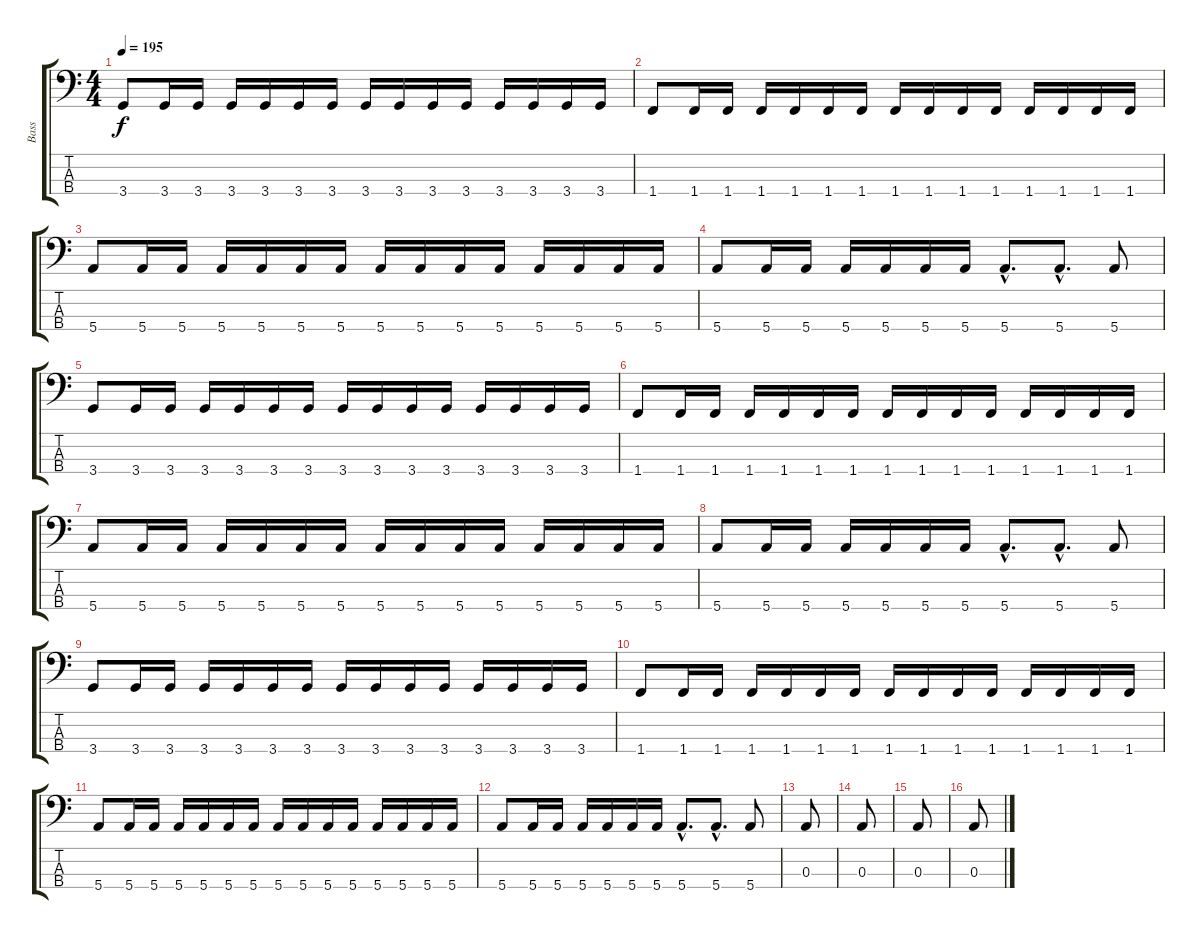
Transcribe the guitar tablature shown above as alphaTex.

\track ("Bass" "Bass") {instrument electricbasspick}
\staff {score tabs}
\tuning (G2 D2 A1 E1) {hide}
\ts (4 4)
\tempo 195
\clef f4
\ks c
3.4.8{dy f} 3.4.16 3.4.16 3.4.16 3.4.16 3.4.16 3.4.16 3.4.16 3.4.16 3.4.16 3.4.16 3.4.16 3.4.16 3.4.16 3.4.16 |
1.4.8 1.4.16 1.4.16 1.4.16 1.4.16 1.4.16 1.4.16 1.4.16 1.4.16 1.4.16 1.4.16 1.4.16 1.4.16 1.4.16 1.4.16 |
5.4.8 5.4.16 5.4.16 5.4.16 5.4.16 5.4.16 5.4.16 5.4.16 5.4.16 5.4.16 5.4.16 5.4.16 5.4.16 5.4.16 5.4.16 |
5.4.8 5.4.16 5.4.16 5.4.16 5.4.16 5.4.16 5.4.16 5.4{hac}.8{d} 5.4{hac}.8{d} 5.4.8 |
3.4.8 3.4.16 3.4.16 3.4.16 3.4.16 3.4.16 3.4.16 3.4.16 3.4.16 3.4.16 3.4.16 3.4.16 3.4.16 3.4.16 3.4.16 |
1.4.8 1.4.16 1.4.16 1.4.16 1.4.16 1.4.16 1.4.16 1.4.16 1.4.16 1.4.16 1.4.16 1.4.16 1.4.16 1.4.16 1.4.16 |
5.4.8 5.4.16 5.4.16 5.4.16 5.4.16 5.4.16 5.4.16 5.4.16 5.4.16 5.4.16 5.4.16 5.4.16 5.4.16 5.4.16 5.4.16 |
5.4.8 5.4.16 5.4.16 5.4.16 5.4.16 5.4.16 5.4.16 5.4{hac}.8{d} 5.4{hac}.8{d} 5.4.8 |
3.4.8 3.4.16 3.4.16 3.4.16 3.4.16 3.4.16 3.4.16 3.4.16 3.4.16 3.4.16 3.4.16 3.4.16 3.4.16 3.4.16 3.4.16 |
1.4.8 1.4.16 1.4.16 1.4.16 1.4.16 1.4.16 1.4.16 1.4.16 1.4.16 1.4.16 1.4.16 1.4.16 1.4.16 1.4.16 1.4.16 |
5.4.8 5.4.16 5.4.16 5.4.16 5.4.16 5.4.16 5.4.16 5.4.16 5.4.16 5.4.16 5.4.16 5.4.16 5.4.16 5.4.16 5.4.16 |
5.4.8 5.4.16 5.4.16 5.4.16 5.4.16 5.4.16 5.4.16 5.4{hac}.8{d} 5.4{hac}.8{d} 5.4.8 |
0.3.8 |
0.3.8 |
0.3.8 |
0.3.8
